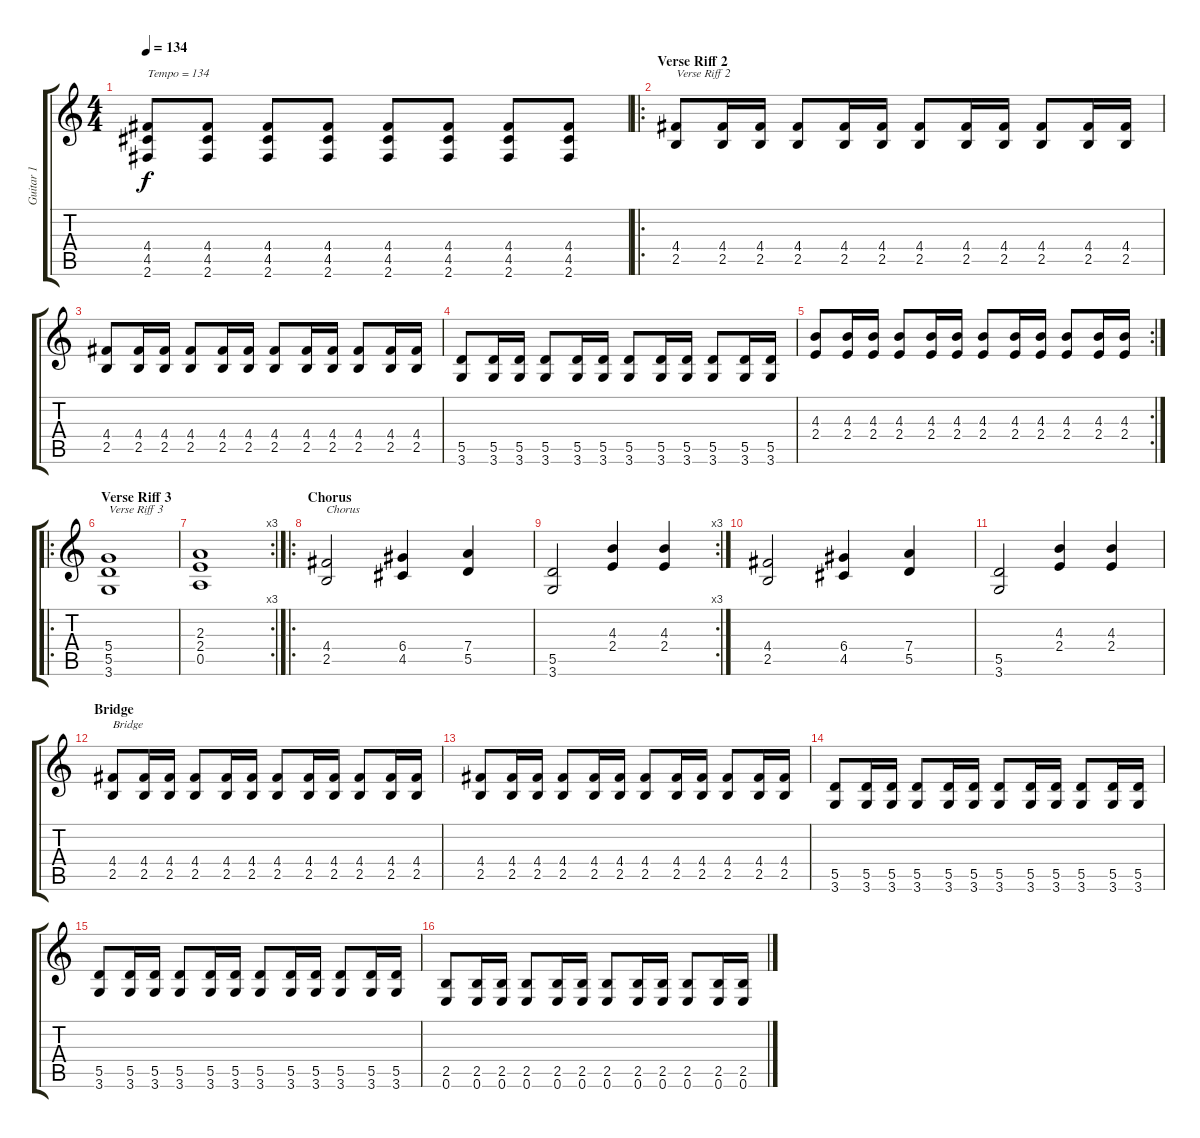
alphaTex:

\track ("Guitar 1" "Guitar 1") {instrument distortionguitar}
\staff {score tabs}
\tuning (E4 B3 G3 D3 A2 E2) {hide}
\ts (4 4)
\tempo 134
\clef g2
\ks c
(4.4 4.5 2.6).8{txt "Tempo = 134" dy f} (4.4 4.5 2.6).8 (4.4 4.5 2.6).8 (4.4 4.5 2.6).8 (4.4 4.5 2.6).8 (4.4 4.5 2.6).8 (4.4 4.5 2.6).8 (4.4 4.5 2.6).8 |
\ro
\section ("" "Verse Riff 2")
(4.4 2.5).8{txt "Verse Riff 2"} (4.4 2.5).16 (4.4 2.5).16 (4.4 2.5).8 (4.4 2.5).16 (4.4 2.5).16 (4.4 2.5).8 (4.4 2.5).16 (4.4 2.5).16 (4.4 2.5).8 (4.4 2.5).16 (4.4 2.5).16 |
(4.4 2.5).8 (4.4 2.5).16 (4.4 2.5).16 (4.4 2.5).8 (4.4 2.5).16 (4.4 2.5).16 (4.4 2.5).8 (4.4 2.5).16 (4.4 2.5).16 (4.4 2.5).8 (4.4 2.5).16 (4.4 2.5).16 |
(5.5 3.6).8 (5.5 3.6).16 (5.5 3.6).16 (5.5 3.6).8 (5.5 3.6).16 (5.5 3.6).16 (5.5 3.6).8 (5.5 3.6).16 (5.5 3.6).16 (5.5 3.6).8 (5.5 3.6).16 (5.5 3.6).16 |
\rc 2
(4.3 2.4).8 (4.3 2.4).16 (4.3 2.4).16 (4.3 2.4).8 (4.3 2.4).16 (4.3 2.4).16 (4.3 2.4).8 (4.3 2.4).16 (4.3 2.4).16 (4.3 2.4).8 (4.3 2.4).16 (4.3 2.4).16 |
\ro
\section ("" "Verse Riff 3")
(5.4 5.5 3.6).1{txt "Verse Riff 3"} |
\rc 3
(2.3 2.4 0.5).1 |
\ro
\section ("" "Chorus")
(4.4 2.5).2{txt "Chorus"} (6.4 4.5).4 (7.4 5.5).4 |
\rc 3
(5.5 3.6).2 (4.3 2.4).4 (4.3 2.4).4 |
(4.4 2.5).2 (6.4 4.5).4 (7.4 5.5).4 |
(5.5 3.6).2 (4.3 2.4).4 (4.3 2.4).4 |
\section ("" "Bridge")
(4.4 2.5).8{txt "Bridge" volume 13} (4.4 2.5).16 (4.4 2.5).16 (4.4 2.5).8 (4.4 2.5).16 (4.4 2.5).16 (4.4 2.5).8 (4.4 2.5).16 (4.4 2.5).16 (4.4 2.5).8 (4.4 2.5).16 (4.4 2.5).16 |
(4.4 2.5).8 (4.4 2.5).16 (4.4 2.5).16 (4.4 2.5).8 (4.4 2.5).16 (4.4 2.5).16 (4.4 2.5).8 (4.4 2.5).16 (4.4 2.5).16 (4.4 2.5).8 (4.4 2.5).16 (4.4 2.5).16 |
(5.5 3.6).8 (5.5 3.6).16 (5.5 3.6).16 (5.5 3.6).8 (5.5 3.6).16 (5.5 3.6).16 (5.5 3.6).8 (5.5 3.6).16 (5.5 3.6).16 (5.5 3.6).8 (5.5 3.6).16 (5.5 3.6).16 |
(5.5 3.6).8 (5.5 3.6).16 (5.5 3.6).16 (5.5 3.6).8 (5.5 3.6).16 (5.5 3.6).16 (5.5 3.6).8 (5.5 3.6).16 (5.5 3.6).16 (5.5 3.6).8 (5.5 3.6).16 (5.5 3.6).16 |
(2.5 0.6).8 (2.5 0.6).16 (2.5 0.6).16 (2.5 0.6).8 (2.5 0.6).16 (2.5 0.6).16 (2.5 0.6).8 (2.5 0.6).16 (2.5 0.6).16 (2.5 0.6).8 (2.5 0.6).16 (2.5 0.6).16
